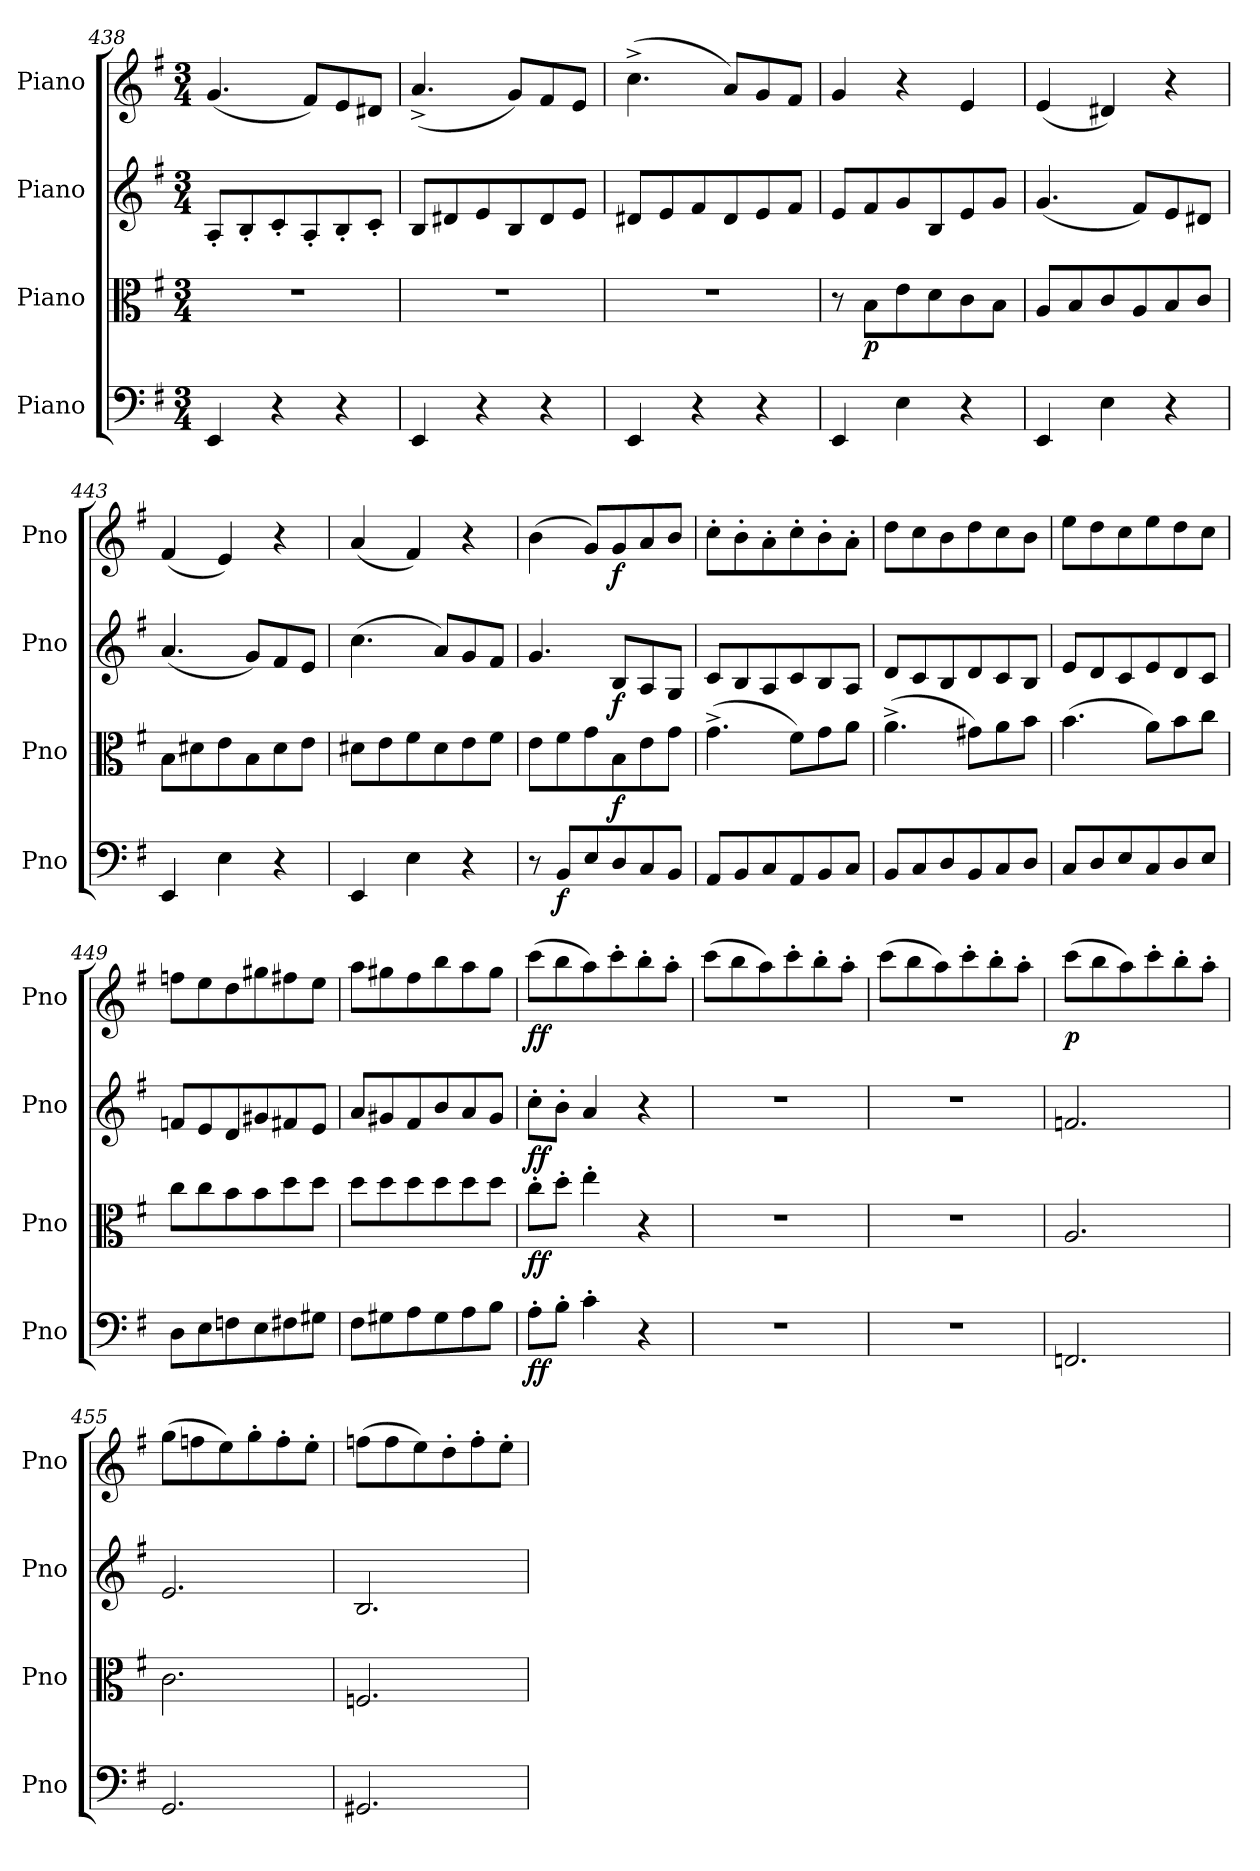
**kern	**dynam	**kern	**dynam	**kern	**dynam	**kern	**dynam
*part4	*part4	*part3	*part3	*part2	*part2	*part1	*part1
*staff4	*staff4	*staff3	*staff3	*staff2	*staff2	*staff1	*staff1
*I"Piano	*	*I"Piano	*	*I"Piano	*	*I"Piano	*
*I'Pno	*	*I'Pno	*	*I'Pno	*	*I'Pno	*
*clefF4	*	*clefC3	*	*clefG2	*	*clefG2	*
*k[f#]	*	*k[f#]	*	*k[f#]	*	*k[f#]	*
*M3/4	*	*M3/4	*	*M3/4	*	*M3/4	*
=438	=438	=438	=438	=438	=438	=438	=438
4EE/	.	2.r	.	8A'/L	.	(4.g/	.
.	.	.	.	8B'/	.	.	.
4r	.	.	.	8c'/	.	.	.
.	.	.	.	8A'/	.	8f#/L)	.
4r	.	.	.	8B'/	.	8e/	.
.	.	.	.	8c'/J	.	8d#X/J	.
=439	=439	=439	=439	=439	=439	=439	=439
4EE/	.	2.r	.	8B/L	.	(4.a^/	.
.	.	.	.	8d#X/	.	.	.
4r	.	.	.	8e/	.	.	.
.	.	.	.	8B/	.	8g/L)	.
4r	.	.	.	8d#/	.	8f#/	.
.	.	.	.	8e/J	.	8e/J	.
=440	=440	=440	=440	=440	=440	=440	=440
4EE/	.	2.r	.	8d#X/L	.	(4.cc^\	.
.	.	.	.	8e/	.	.	.
4r	.	.	.	8f#/	.	.	.
.	.	.	.	8d#/	.	8a/L)	.
4r	.	.	.	8e/	.	8g/	.
.	.	.	.	8f#/J	.	8f#/J	.
=441	=441	=441	=441	=441	=441	=441	=441
4EE/	.	8r	.	8e/L	.	4g/	.
!	!	!	!LO:DY:b	!	!	!	!
.	.	8B\L	p	8f#/	.	.	.
4E\	.	8e\	.	8g/	.	4r	.
.	.	8d\	.	8B/	.	.	.
4r	.	8c\	.	8e/	.	4e/	.
.	.	8B\J	.	8g/J	.	.	.
=442	=442	=442	=442	=442	=442	=442	=442
4EE/	.	8A/L	.	(4.g/	.	(4e/	.
.	.	8B/	.	.	.	.	.
4E\	.	8c/	.	.	.	4d#X/)	.
.	.	8A/	.	8f#/L)	.	.	.
4r	.	8B/	.	8e/	.	4r	.
.	.	8c/J	.	8d#X/J	.	.	.
=443	=443	=443	=443	=443	=443	=443	=443
4EE/	.	8B\L	.	(4.a/	.	(4f#/	.
.	.	8d#X\	.	.	.	.	.
4E\	.	8e\	.	.	.	4e/)	.
.	.	8B\	.	8g/L)	.	.	.
4r	.	8d#\	.	8f#/	.	4r	.
.	.	8e\J	.	8e/J	.	.	.
=444	=444	=444	=444	=444	=444	=444	=444
4EE/	.	8d#X\L	.	(4.cc\	.	(4a/	.
.	.	8e\	.	.	.	.	.
4E\	.	8f#\	.	.	.	4f#/)	.
.	.	8d#\	.	8a/L)	.	.	.
4r	.	8e\	.	8g/	.	4r	.
.	.	8f#\J	.	8f#/J	.	.	.
=445	=445	=445	=445	=445	=445	=445	=445
8r	.	8e\L	.	4.g/	.	(4b\	.
!	!LO:DY:b	!	!	!	!	!	!
8BB/L	f	8f#\	.	.	.	.	.
8E/	.	8g\	.	.	.	8g/L)	.
!	!	!	!LO:DY:b	!	!LO:DY:b	!	!LO:DY:b
8D/	.	8B\	f	8B/L	f	8g/	f
8C/	.	8e\	.	8A/	.	8a/	.
8BB/J	.	8g\J	.	8G/J	.	8b/J	.
=446	=446	=446	=446	=446	=446	=446	=446
8AA/L	.	(4.g^\	.	8c/L	.	8cc'\L	.
8BB/	.	.	.	8B/	.	8b'\	.
8C/	.	.	.	8A/	.	8a'\	.
8AA/	.	8f#\L)	.	8c/	.	8cc'\	.
8BB/	.	8g\	.	8B/	.	8b'\	.
8C/J	.	8a\J	.	8A/J	.	8a'\J	.
=447	=447	=447	=447	=447	=447	=447	=447
8BB/L	.	(4.a^\	.	8d/L	.	8dd\L	.
8C/	.	.	.	8c/	.	8cc\	.
8D/	.	.	.	8B/	.	8b\	.
8BB/	.	8g#X\L)	.	8d/	.	8dd\	.
8C/	.	8a\	.	8c/	.	8cc\	.
8D/J	.	8b\J	.	8B/J	.	8b\J	.
=448	=448	=448	=448	=448	=448	=448	=448
8C/L	.	(4.b\	.	8e/L	.	8ee\L	.
8D/	.	.	.	8d/	.	8dd\	.
8E/	.	.	.	8c/	.	8cc\	.
8C/	.	8a\L)	.	8e/	.	8ee\	.
8D/	.	8b\	.	8d/	.	8dd\	.
8E/J	.	8cc\J	.	8c/J	.	8cc\J	.
=449	=449	=449	=449	=449	=449	=449	=449
8D\L	.	8cc\L	.	8fn/L	.	8ffn\L	.
8E\	.	8cc\	.	8e/	.	8ee\	.
8Fn\	.	8b\	.	8d/	.	8dd\	.
8E\	.	8b\	.	8g#X/	.	8gg#X\	.
8F#X\	.	8dd\	.	8f#X/	.	8ff#X\	.
8G#X\J	.	8dd\J	.	8e/J	.	8ee\J	.
=450	=450	=450	=450	=450	=450	=450	=450
8F#\L	.	8dd\L	.	8a/L	.	8aa\L	.
8G#X\	.	8dd\	.	8g#X/	.	8gg#X\	.
8A\	.	8dd\	.	8f#/	.	8ff#\	.
8G#\	.	8dd\	.	8b/	.	8bb\	.
8A\	.	8dd\	.	8a/	.	8aa\	.
8B\J	.	8dd\J	.	8g#/J	.	8gg#\J	.
=451	=451	=451	=451	=451	=451	=451	=451
!	!LO:DY:b	!	!LO:DY:b	!	!LO:DY:b	!	!LO:DY:b
8A'\L	ff	8cc'\L	ff	8cc'\L	ff	(8ccc\L	ff
8B'\J	.	8dd'\J	.	8b'\J	.	8bb\	.
4c'\	.	4ee'\	.	4a/	.	8aa\)	.
.	.	.	.	.	.	8ccc'\	.
4r	.	4r	.	4r	.	8bb'\	.
.	.	.	.	.	.	8aa'\J	.
=452	=452	=452	=452	=452	=452	=452	=452
2.r	.	2.r	.	2.r	.	(8ccc\L	.
.	.	.	.	.	.	8bb\	.
.	.	.	.	.	.	8aa\)	.
.	.	.	.	.	.	8ccc'\	.
.	.	.	.	.	.	8bb'\	.
.	.	.	.	.	.	8aa'\J	.
=453	=453	=453	=453	=453	=453	=453	=453
2.r	.	2.r	.	2.r	.	(8ccc\L	.
.	.	.	.	.	.	8bb\	.
.	.	.	.	.	.	8aa\)	.
.	.	.	.	.	.	8ccc'\	.
.	.	.	.	.	.	8bb'\	.
.	.	.	.	.	.	8aa'\J	.
=454	=454	=454	=454	=454	=454	=454	=454
!	!	!	!	!	!	!	!LO:DY:b
2.FFn/	.	2.A/	.	2.fn/	.	(8ccc\L	p
.	.	.	.	.	.	8bb\	.
.	.	.	.	.	.	8aa\)	.
.	.	.	.	.	.	8ccc'\	.
.	.	.	.	.	.	8bb'\	.
.	.	.	.	.	.	8aa'\J	.
=455	=455	=455	=455	=455	=455	=455	=455
2.GG/	.	2.c\	.	2.e/	.	(8gg\L	.
.	.	.	.	.	.	8ffn\	.
.	.	.	.	.	.	8ee\)	.
.	.	.	.	.	.	8gg'\	.
.	.	.	.	.	.	8ff'\	.
.	.	.	.	.	.	8ee'\J	.
=456	=456	=456	=456	=456	=456	=456	=456
2.GG#X/	.	2.Fn/	.	2.B/	.	(8ffn\L	.
.	.	.	.	.	.	8ff\	.
.	.	.	.	.	.	8ee\)	.
.	.	.	.	.	.	8dd'\	.
.	.	.	.	.	.	8ff'\	.
.	.	.	.	.	.	8ee'\J	.
=	=	=	=	=	=	=	=
*-	*-	*-	*-	*-	*-	*-	*-
